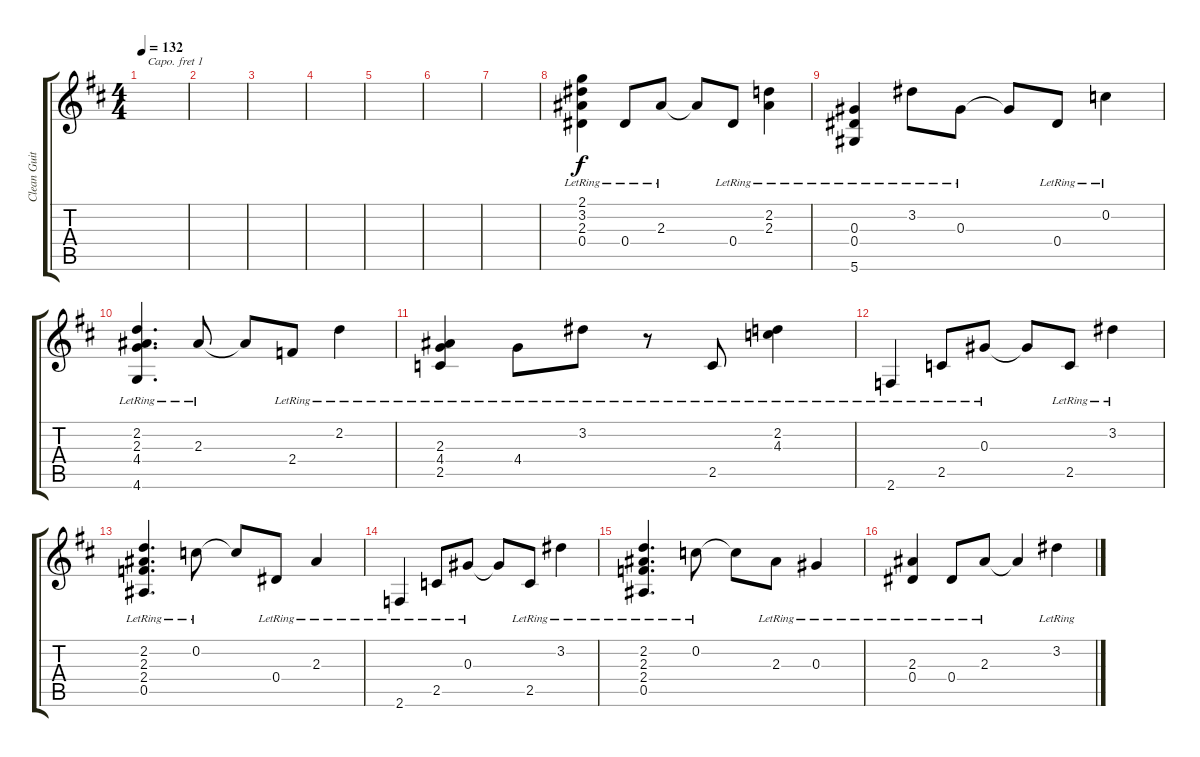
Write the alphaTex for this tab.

\track ("Clean Guitar" "Clean Guit") {instrument electricguitarclean}
\staff {score tabs}
\capo 1
\tuning (E4 B3 G3 D3 A2 D2) {hide}
\ts (4 4)
\tempo 132
\clef g2
\ks d
|
|
|
|
|
|
|
(2.1{lr} 3.2{lr} 2.3{lr} 0.4{lr}).4 0.4{lr}.8 2.3{lr}.8 2.3{t}.8 0.4{lr}.8 (2.2{lr} 2.3{lr}).4 |
(0.3{lr} 0.4{lr} 5.6{lr}).4 3.2{lr}.8 0.3{lr}.8 0.3{t}.8 0.4{lr}.8 0.2{lr}.4 |
(2.2{lr} 2.3{lr} 4.4{lr} 4.6{lr}).4{d} 2.3{lr}.8 2.3{t}.8 2.4{lr}.8 2.2{lr}.4 |
(2.3{lr} 4.4{lr} 2.5{lr}).4 4.4{lr}.8 3.2{lr}.8 r.8 2.5{lr}.8 (2.2{lr} 4.3{lr}).4 |
2.6{lr}.4 2.5{lr}.8 0.3{lr}.8 0.3{t}.8 2.5{lr}.8 3.2{lr}.4 |
(2.2{lr} 2.3{lr} 2.4{lr} 0.5{lr}).4{d} 0.2{lr}.8 0.2{t}.8 0.4{lr}.8 2.3{lr}.4 |
2.6{lr}.4 2.5{lr}.8 0.3{lr}.8 0.3{t}.8 2.5{lr}.8 3.2{lr}.4 |
(2.2{lr} 2.3{lr} 2.4{lr} 0.5{lr}).4{d} 0.2{lr}.8 0.2{t}.8 2.3{lr}.8 0.3{lr}.4 |
(2.3{lr} 0.4{lr}).4 0.4{lr}.8 2.3{lr}.8 2.3{t}.4 3.2{lr}.4
